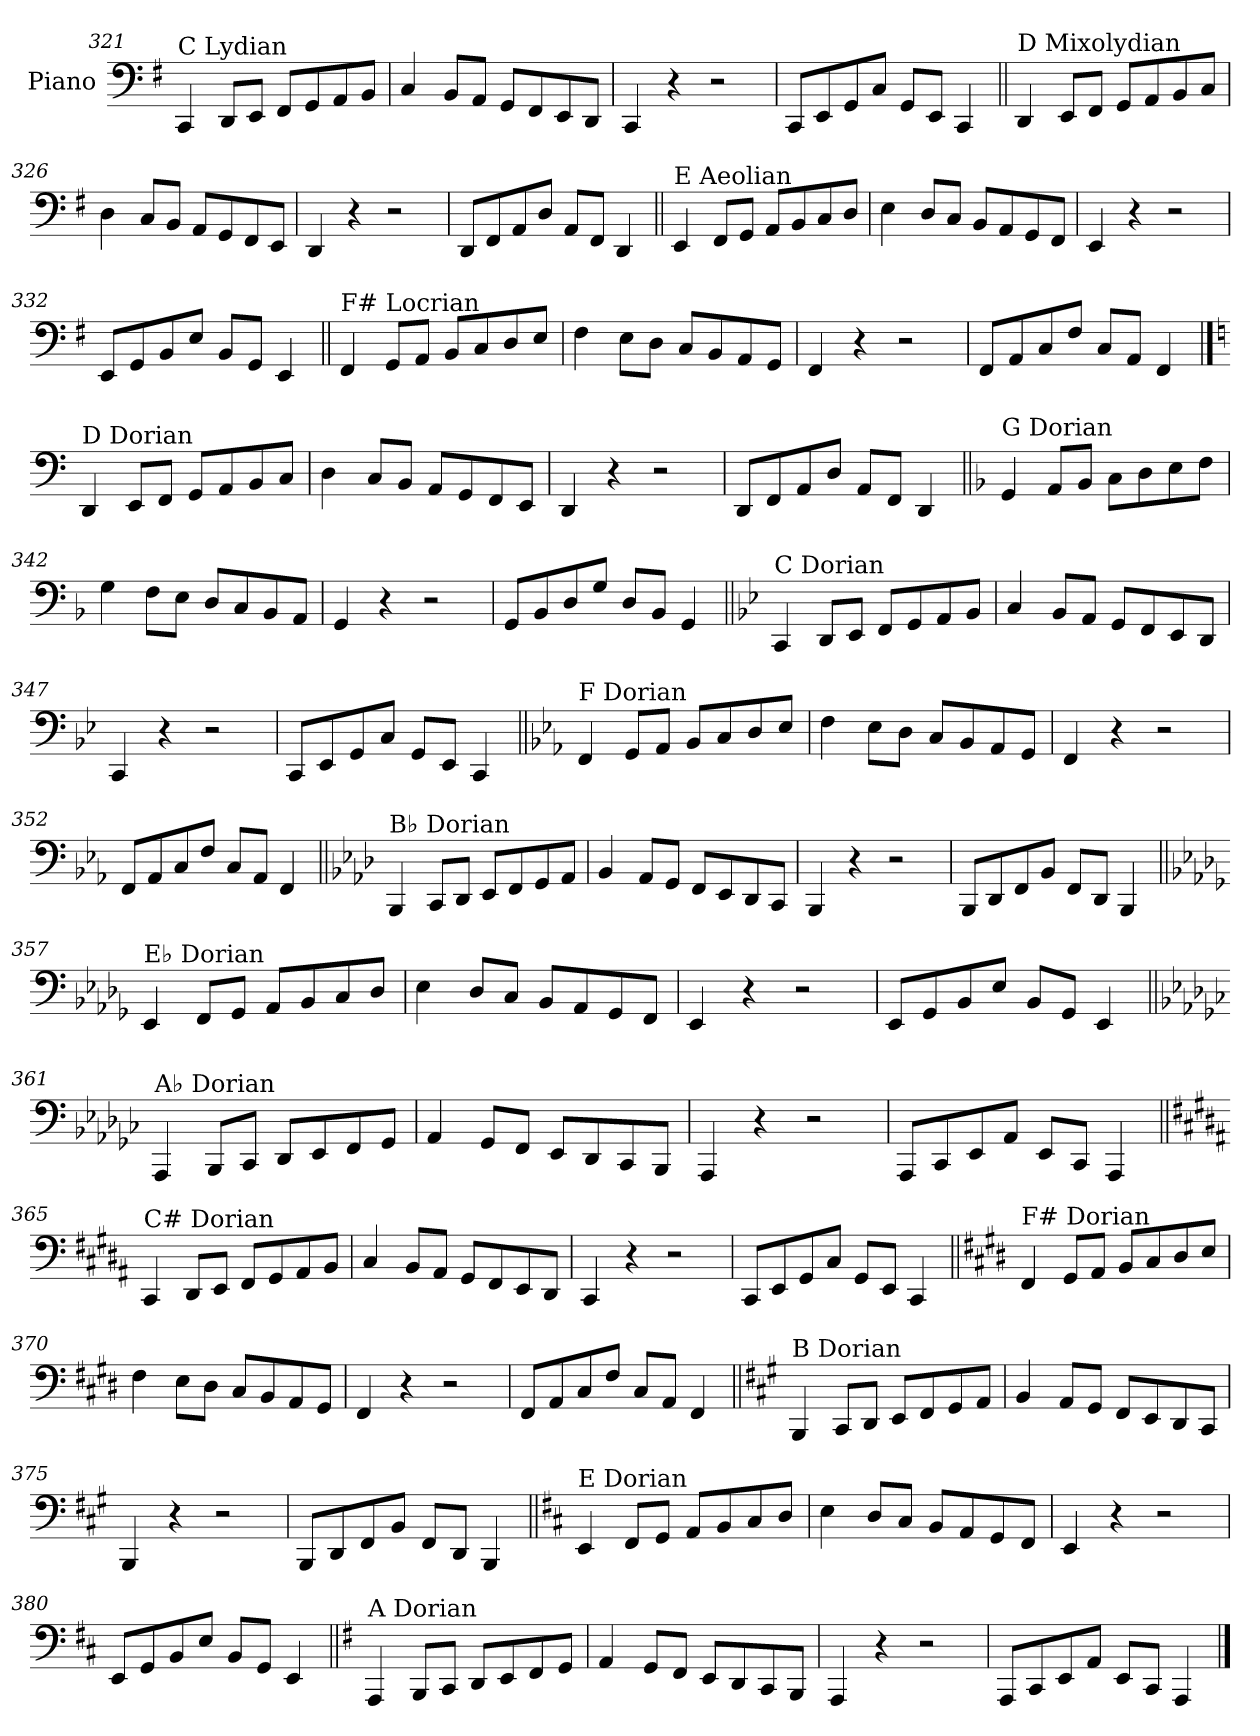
**kern
*part1
*staff1
*I"Piano
*I'Pno.
!!LO:LB:g=z
*clefF4
*k[f#]
=321
!LO:TX:a:t=C Lydian
4CC/
8DD/L
8EE/J
8FF#/L
8GG/
8AA/
8BB/J
=322
4C/
8BB/L
8AA/J
8GG/L
8FF#/
8EE/
8DD/J
=323
4CC/
4r
2r
=324
8CC/L
8EE/
8GG/
8C/J
8GG/L
8EE/J
4CC/
!!LO:LB:g=z
=325||
!LO:TX:a:t=D Mixolydian
4DD/
8EE/L
8FF#/J
8GG/L
8AA/
8BB/
8C/J
=326
4D\
8C/L
8BB/J
8AA/L
8GG/
8FF#/
8EE/J
=327
4DD/
4r
2r
=328
8DD/L
8FF#/
8AA/
8D/J
8AA/L
8FF#/J
4DD/
!!LO:LB:g=z
=329||
!LO:TX:a:t=E Aeolian
4EE/
8FF#/L
8GG/J
8AA/L
8BB/
8C/
8D/J
=330
4E\
8D/L
8C/J
8BB/L
8AA/
8GG/
8FF#/J
=331
4EE/
4r
2r
=332
8EE/L
8GG/
8BB/
8E/J
8BB/L
8GG/J
4EE/
!!LO:LB:g=z
=333||
!LO:TX:a:t=F# Locrian
4FF#/
8GG/L
8AA/J
8BB/L
8C/
8D/
8E/J
=334
4F#\
8E\L
8D\J
8C/L
8BB/
8AA/
8GG/J
=335
4FF#/
4r
2r
=336
8FF#/L
8AA/
8C/
8F#/J
8C/L
8AA/J
4FF#/
!!LO:PB:g=z
==337
*k[]
!LO:TX:a:t=D Dorian
4DD/
8EE/L
8FF/J
8GG/L
8AA/
8BB/
8C/J
=338
4D\
8C/L
8BB/J
8AA/L
8GG/
8FF/
8EE/J
=339
4DD/
4r
2r
=340
8DD/L
8FF/
8AA/
8D/J
8AA/L
8FF/J
4DD/
!!LO:LB:g=z
=341||
*k[b-]
!LO:TX:a:t=G Dorian
4GG/
8AA/L
8BB-/J
8C\L
8D\
8E\
8F\J
=342
4G\
8F\L
8E\J
8D/L
8C/
8BB-/
8AA/J
=343
4GG/
4r
2r
=344
8GG/L
8BB-/
8D/
8G/J
8D/L
8BB-/J
4GG/
!!LO:LB:g=z
=345||
*k[b-e-]
!LO:TX:a:t=C Dorian
4CC/
8DD/L
8EE-/J
8FF/L
8GG/
8AA/
8BB-/J
=346
4C/
8BB-/L
8AA/J
8GG/L
8FF/
8EE-/
8DD/J
=347
4CC/
4r
2r
=348
8CC/L
8EE-/
8GG/
8C/J
8GG/L
8EE-/J
4CC/
!!LO:LB:g=z
=349||
*k[b-e-a-]
!LO:TX:a:t=F Dorian
4FF/
8GG/L
8AA-/J
8BB-/L
8C/
8D/
8E-/J
=350
4F\
8E-\L
8D\J
8C/L
8BB-/
8AA-/
8GG/J
=351
4FF/
4r
2r
=352
8FF/L
8AA-/
8C/
8F/J
8C/L
8AA-/J
4FF/
!!LO:LB:g=z
=353||
*k[b-e-a-d-]
!LO:TX:a:t=B♭ Dorian
4BBB-/
8CC/L
8DD-/J
8EE-/L
8FF/
8GG/
8AA-/J
=354
4BB-/
8AA-/L
8GG/J
8FF/L
8EE-/
8DD-/
8CC/J
=355
4BBB-/
4r
2r
=356
8BBB-/L
8DD-/
8FF/
8BB-/J
8FF/L
8DD-/J
4BBB-/
!!LO:LB:g=z
=357||
*k[b-e-a-d-g-]
!LO:TX:a:t=E♭ Dorian
4EE-/
8FF/L
8GG-/J
8AA-/L
8BB-/
8C/
8D-/J
=358
4E-\
8D-/L
8C/J
8BB-/L
8AA-/
8GG-/
8FF/J
=359
4EE-/
4r
2r
=360
8EE-/L
8GG-/
8BB-/
8E-/J
8BB-/L
8GG-/J
4EE-/
!!LO:LB:g=z
=361||
*k[b-e-a-d-g-c-]
!LO:TX:a:t=A♭ Dorian
4AAA-/
8BBB-/L
8CC-/J
8DD-/L
8EE-/
8FF/
8GG-/J
=362
4AA-/
8GG-/L
8FF/J
8EE-/L
8DD-/
8CC-/
8BBB-/J
=363
4AAA-/
4r
2r
=364
8AAA-/L
8CC-/
8EE-/
8AA-/J
8EE-/L
8CC-/J
4AAA-/
!!LO:LB:g=z
=365||
*k[f#c#g#d#a#]
!LO:TX:a:t=C# Dorian
4CC#/
8DD#/L
8EE/J
8FF#/L
8GG#/
8AA#/
8BB/J
=366
4C#/
8BB/L
8AA#/J
8GG#/L
8FF#/
8EE/
8DD#/J
=367
4CC#/
4r
2r
=368
8CC#/L
8EE/
8GG#/
8C#/J
8GG#/L
8EE/J
4CC#/
!!LO:LB:g=z
=369||
*k[f#c#g#d#]
!LO:TX:a:t=F# Dorian
4FF#/
8GG#/L
8AA/J
8BB/L
8C#/
8D#/
8E/J
=370
4F#\
8E\L
8D#\J
8C#/L
8BB/
8AA/
8GG#/J
=371
4FF#/
4r
2r
=372
8FF#/L
8AA/
8C#/
8F#/J
8C#/L
8AA/J
4FF#/
!!LO:LB:g=z
=373||
*k[f#c#g#]
!LO:TX:a:t=B Dorian
4BBB/
8CC#/L
8DD/J
8EE/L
8FF#/
8GG#/
8AA/J
=374
4BB/
8AA/L
8GG#/J
8FF#/L
8EE/
8DD/
8CC#/J
=375
4BBB/
4r
2r
=376
8BBB/L
8DD/
8FF#/
8BB/J
8FF#/L
8DD/J
4BBB/
!!LO:LB:g=z
=377||
*k[f#c#]
!LO:TX:a:t=E Dorian
4EE/
8FF#/L
8GG/J
8AA/L
8BB/
8C#/
8D/J
=378
4E\
8D/L
8C#/J
8BB/L
8AA/
8GG/
8FF#/J
=379
4EE/
4r
2r
=380
8EE/L
8GG/
8BB/
8E/J
8BB/L
8GG/J
4EE/
!!LO:LB:g=z
=381||
*k[f#]
!LO:TX:a:t=A Dorian
4AAA/
8BBB/L
8CC/J
8DD/L
8EE/
8FF#/
8GG/J
=382
4AA/
8GG/L
8FF#/J
8EE/L
8DD/
8CC/
8BBB/J
=383
4AAA/
4r
2r
=384
8AAA/L
8CC/
8EE/
8AA/J
8EE/L
8CC/J
4AAA/
==
*-
